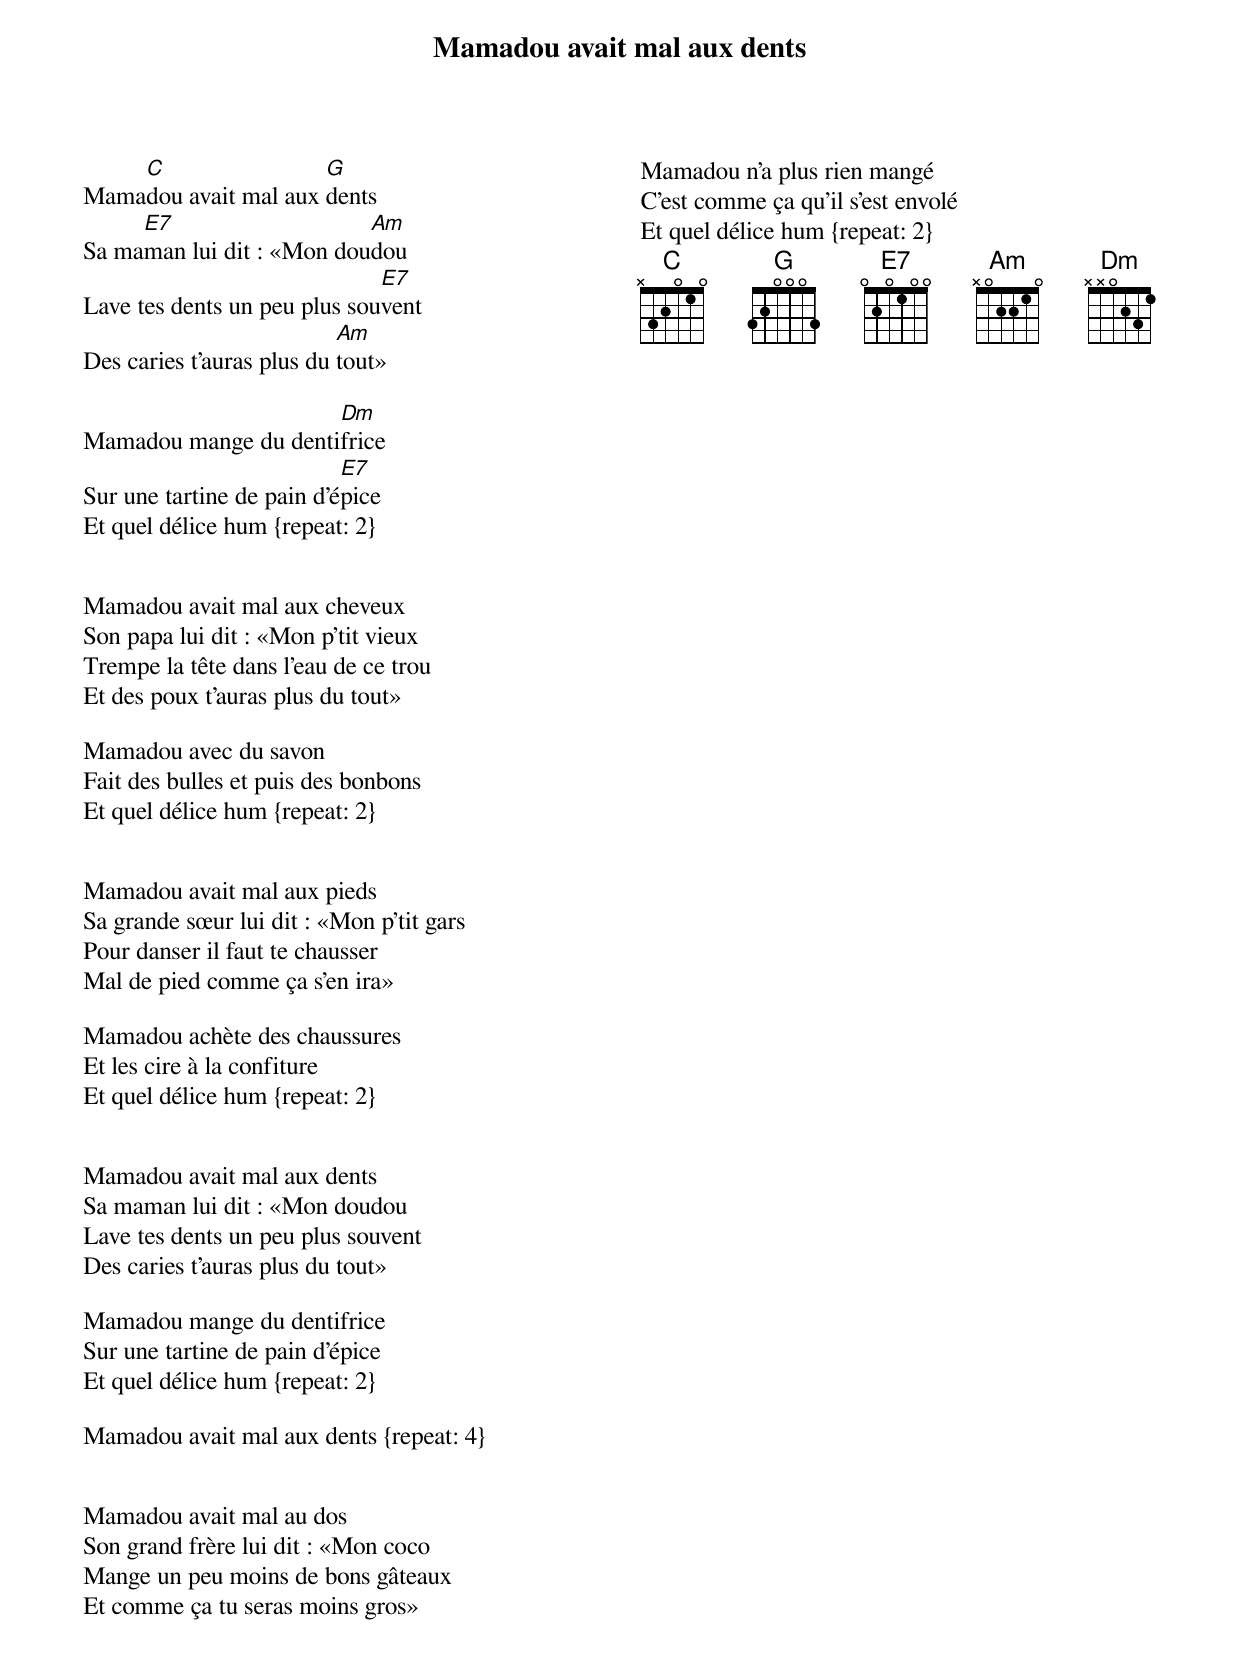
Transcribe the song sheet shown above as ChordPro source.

{title: Mamadou avait mal aux dents}
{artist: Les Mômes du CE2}
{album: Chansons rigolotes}
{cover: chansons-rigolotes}
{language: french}
{columns: 2}
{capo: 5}
{define: C frets X 3 2 0 1 0}
{define: G frets 3 2 0 0 0 3}
{define: Am frets X 0 2 2 1 0}
{define: E7 frets 0 2 0 1 0 0}
{define: Dm frets X X 0 2 3 1}

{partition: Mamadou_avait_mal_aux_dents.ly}


Mama[C]dou avait mal aux [G]dents
Sa ma[E7]man lui dit : «Mon dou[Am]dou
Lave tes dents un peu plus sou[E7]vent
Des caries t'auras plus du [Am]tout»

Mamadou mange du denti[Dm]frice
Sur une tartine de pain d'é[E7]pice
Et quel délice hum {repeat: 2}


Mamadou avait mal aux cheveux
Son papa lui dit : «Mon p'tit vieux
Trempe la tête dans l'eau de ce trou
Et des poux t'auras plus du tout»

Mamadou avec du savon
Fait des bulles et puis des bonbons
Et quel délice hum {repeat: 2}


Mamadou avait mal aux pieds
Sa grande sœur lui dit : «Mon p'tit gars
Pour danser il faut te chausser
Mal de pied comme ça s'en ira»

Mamadou achète des chaussures
Et les cire à la confiture
Et quel délice hum {repeat: 2}


Mamadou avait mal aux dents
Sa maman lui dit : «Mon doudou
Lave tes dents un peu plus souvent
Des caries t'auras plus du tout»

Mamadou mange du dentifrice
Sur une tartine de pain d'épice
Et quel délice hum {repeat: 2}

Mamadou avait mal aux dents {repeat: 4}


Mamadou avait mal au dos
Son grand frère lui dit : «Mon coco
Mange un peu moins de bons gâteaux
Et comme ça tu seras moins gros»

Mamadou n'a plus rien mangé
C'est comme ça qu'il s'est envolé
Et quel délice hum {repeat: 2}
